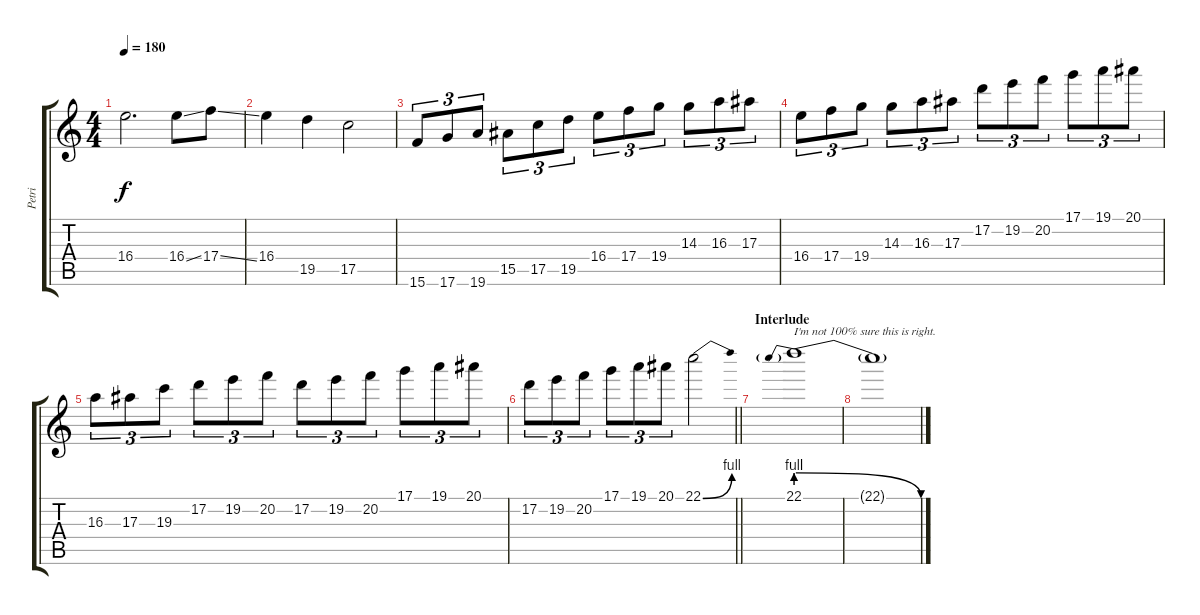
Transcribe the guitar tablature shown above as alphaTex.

\track ("Petri" "Petri") {instrument distortionguitar}
\staff {score tabs}
\tuning (D4 A3 F3 C3 G2 D2) {hide}
\ts (4 4)
\tempo 180
\clef g2
\ks c
16.4.2{d dy f} 16.4{ss}.8 17.4{ss}.8 |
16.4.4 19.5.4 17.5.2 |
15.6.8{tu (3 2)} 17.6.8{tu (3 2)} 19.6.8{tu (3 2)} 15.5.8{tu (3 2)} 17.5.8{tu (3 2)} 19.5.8{tu (3 2)} 16.4.8{tu (3 2)} 17.4.8{tu (3 2)} 19.4.8{tu (3 2)} 14.3.8{tu (3 2)} 16.3.8{tu (3 2)} 17.3.8{tu (3 2)} |
16.4.8{tu (3 2)} 17.4.8{tu (3 2)} 19.4.8{tu (3 2)} 14.3.8{tu (3 2)} 16.3.8{tu (3 2)} 17.3.8{tu (3 2)} 17.2.8{tu (3 2)} 19.2.8{tu (3 2)} 20.2.8{tu (3 2)} 17.1.8{tu (3 2)} 19.1.8{tu (3 2)} 20.1.8{tu (3 2)} |
16.3.8{tu (3 2)} 17.3.8{tu (3 2)} 19.3.8{tu (3 2)} 17.2.8{tu (3 2)} 19.2.8{tu (3 2)} 20.2.8{tu (3 2)} 17.2.8{tu (3 2)} 19.2.8{tu (3 2)} 20.2.8{tu (3 2)} 17.1.8{tu (3 2)} 19.1.8{tu (3 2)} 20.1.8{tu (3 2)} |
\barLineRight lightlight
17.2.8{tu (3 2)} 19.2.8{tu (3 2)} 20.2.8{tu (3 2)} 17.1.8{tu (3 2)} 19.1.8{tu (3 2)} 20.1.8{tu (3 2)} 22.1{be (bend 0 0 60 4)}.2 |
\section ("" "Interlude")
22.1{be (prebendrelease 0 4 60 0)}.1{txt "I'm not 100% sure this is right."} |
22.1{t}.1
